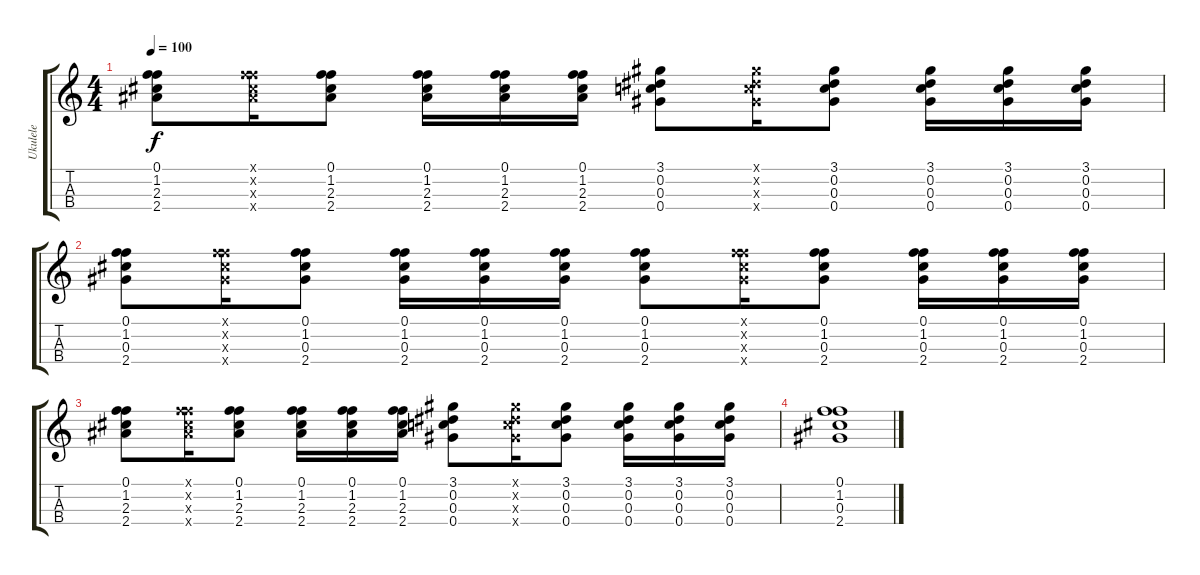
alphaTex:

\track ("Ukulele" "Ukulele") {instrument acousticguitarnylon}
\staff {score tabs}
\tuning (F4 C4 Ab3 Eb4) {hide}
\ts (4 4)
\tempo 100
\clef g2
\ks c
(0.1 1.2 2.3 2.4).8{dy f} (0.1{x} 1.2{x} 2.3{x} 2.4{x}).16 (0.1 1.2 2.3 2.4).8 (0.1 1.2 2.3 2.4).16 (0.1 1.2 2.3 2.4).16 (0.1 1.2 2.3 2.4).16 (3.1 0.2 0.3 0.4).8 (3.1{x} 0.2{x} 0.3{x} 0.4{x}).16 (3.1 0.2 0.3 0.4).8 (3.1 0.2 0.3 0.4).16 (3.1 0.2 0.3 0.4).16 (3.1 0.2 0.3 0.4).16 |
(0.1 1.2 0.3 2.4).8 (0.1{x} 1.2{x} 0.3{x} 2.4{x}).16 (0.1 1.2 0.3 2.4).8 (0.1 1.2 0.3 2.4).16 (0.1 1.2 0.3 2.4).16 (0.1 1.2 0.3 2.4).16 (0.1 1.2 0.3 2.4).8 (0.1{x} 1.2{x} 0.3{x} 2.4{x}).16 (0.1 1.2 0.3 2.4).8 (0.1 1.2 0.3 2.4).16 (0.1 1.2 0.3 2.4).16 (0.1 1.2 0.3 2.4).16 |
(0.1 1.2 2.3 2.4).8 (0.1{x} 1.2{x} 2.3{x} 2.4{x}).16 (0.1 1.2 2.3 2.4).8 (0.1 1.2 2.3 2.4).16 (0.1 1.2 2.3 2.4).16 (0.1 1.2 2.3 2.4).16 (3.1 0.2 0.3 0.4).8 (3.1{x} 0.2{x} 0.3{x} 0.4{x}).16 (3.1 0.2 0.3 0.4).8 (3.1 0.2 0.3 0.4).16 (3.1 0.2 0.3 0.4).16 (3.1 0.2 0.3 0.4).16 |
(0.1 1.2 0.3 2.4).1
